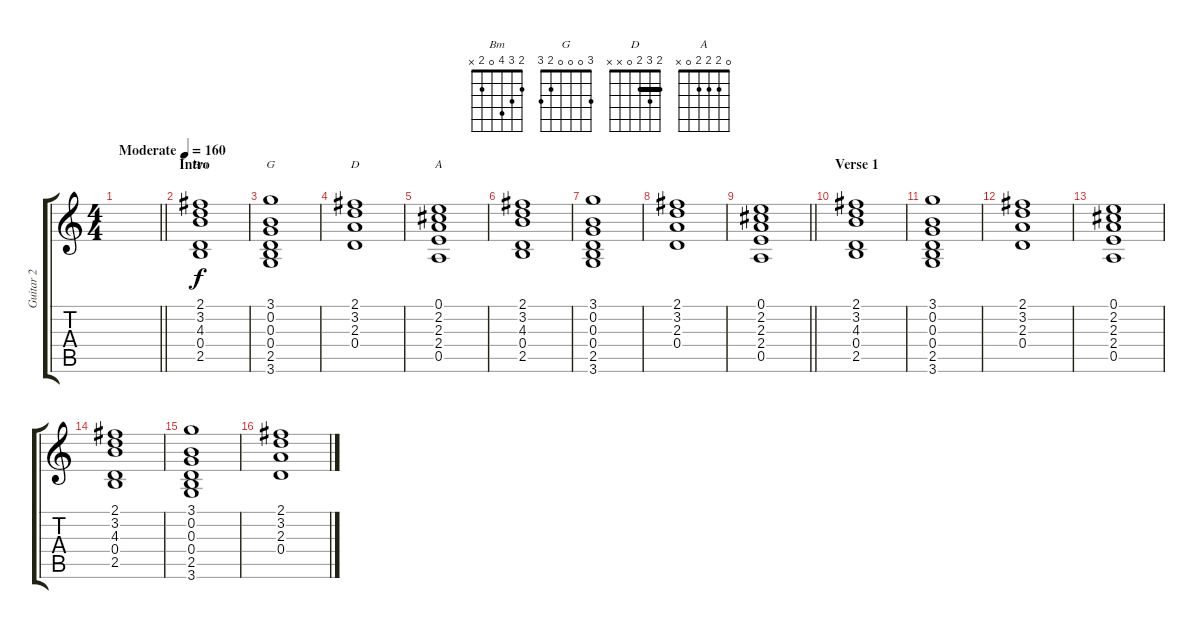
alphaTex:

\track ("Guitar 2" "Guitar 2") {instrument electricguitarjazz}
\staff {score tabs}
\tuning (E4 B3 G3 D3 A2 E2) {hide}
\chord ("Bm" 2 3 4 0 2 x)
\chord ("G" 3 0 0 0 2 3)
\chord ("D" 2 3 2 0 x x) {barre 2}
\chord ("A" 0 2 2 2 0 x)
\ts (4 4)
\tempo (160 "Moderate")
\clef g2
\barLineRight lightlight
\ks c
|
\section ("" "Intro")
(2.1 3.2 4.3 0.4 2.5).1{ch "Bm"} |
(3.1 0.2 0.3 0.4 2.5 3.6).1{ch "G"} |
(2.1 3.2 2.3 0.4).1{ch "D"} |
(0.1 2.2 2.3 2.4 0.5).1{ch "A"} |
(2.1 3.2 4.3 0.4 2.5).1 |
(3.1 0.2 0.3 0.4 2.5 3.6).1 |
(2.1 3.2 2.3 0.4).1 |
\barLineRight lightlight
(0.1 2.2 2.3 2.4 0.5).1 |
\section ("" "Verse 1")
(2.1 3.2 4.3 0.4 2.5).1 |
(3.1 0.2 0.3 0.4 2.5 3.6).1 |
(2.1 3.2 2.3 0.4).1 |
(0.1 2.2 2.3 2.4 0.5).1 |
(2.1 3.2 4.3 0.4 2.5).1 |
(3.1 0.2 0.3 0.4 2.5 3.6).1 |
(2.1 3.2 2.3 0.4).1
